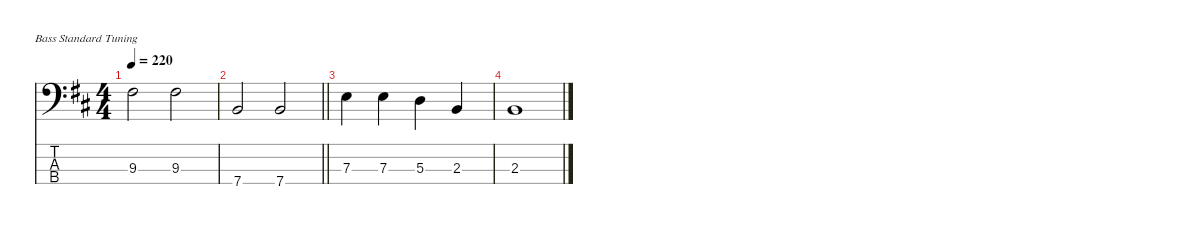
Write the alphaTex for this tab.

\defaultSystemsLayout 4
\hideDynamics
\bracketExtendMode nobrackets
\singleTrackTrackNamePolicy hidden
\multiTrackTrackNamePolicy hidden
\otherSystemsTrackNameOrientation horizontal
\track ("Bill Wyman" "el.bs.") {instrument electricbassfinger}
\staff {score tabs}
\tuning (G2 D2 A1 E1)
\ts (4 4)
\tempo 220
\clef f4
\ks bminor
9.3{acc #}.2{dy ff beam Down} 9.3{acc #}.2{beam Down} |
\barLineRight lightlight
7.4{acc forcenatural}.2{beam Up} 7.4{acc forcenatural}.2{beam Up} |
7.3{acc forcenatural}.4{beam Down} 7.3{acc forcenatural}.4{beam Down} 5.3{acc forcenatural}.4{beam Down} 2.3{acc forcenatural}.4{beam Up} |
2.3{acc forcenatural}.1{beam Up}
